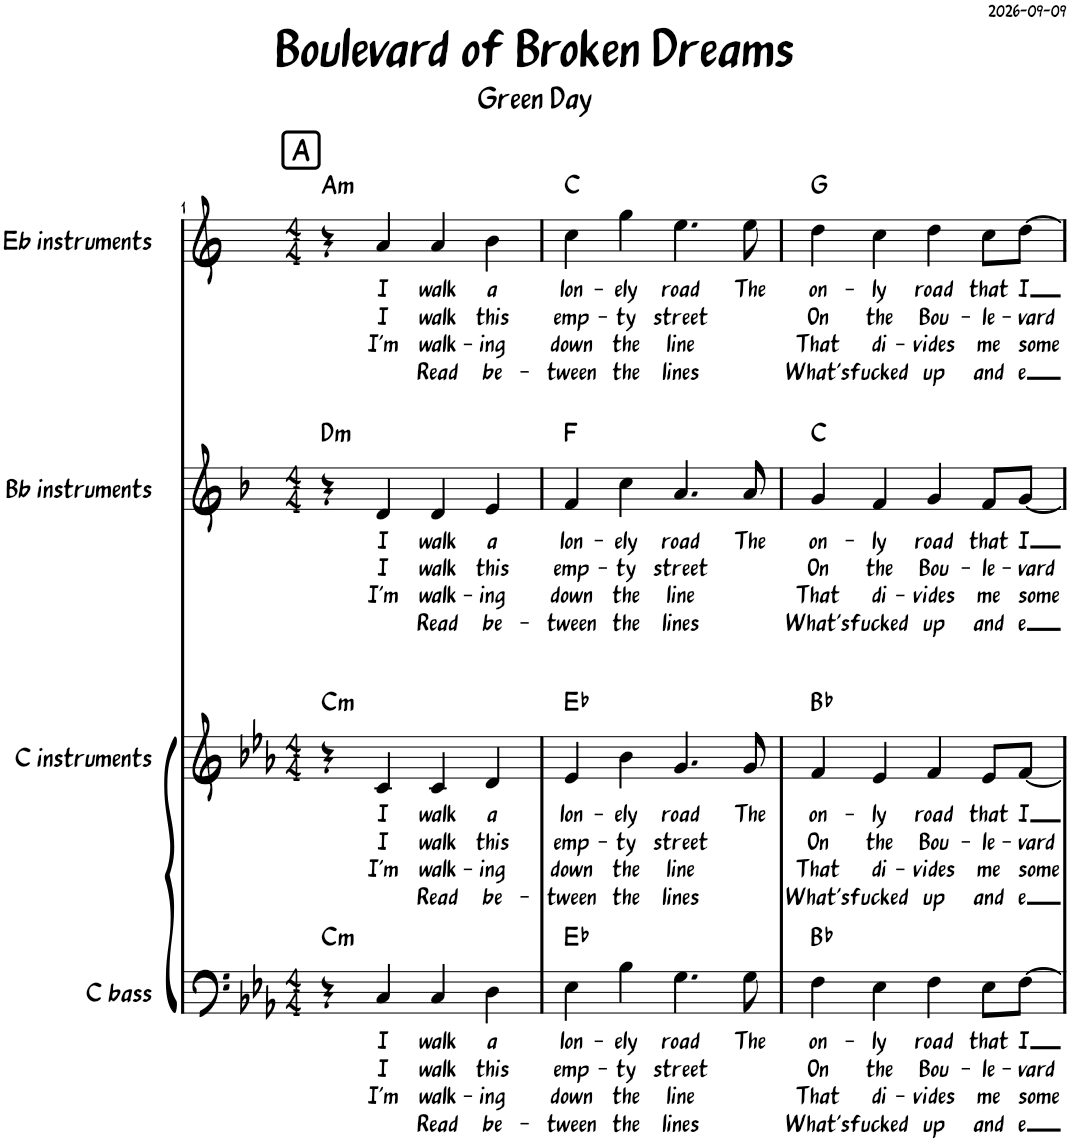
**kern	**text	**text	**text	**text	**harte	**kern	**text	**text	**text	**text	**harte	**kern	**text	**text	**text	**text	**harte	**kern	**text	**text	**text	**text	**harte
*part4	*part4	*part4	*part4	*part4	*part4	*part3	*part3	*part3	*part3	*part3	*part3	*part2	*part2	*part2	*part2	*part2	*part2	*part1	*part1	*part1	*part1	*part1	*part1
*staff4	*staff4	*staff4	*staff4	*staff4	*	*staff3	*staff3	*staff3	*staff3	*staff3	*	*staff2	*staff2	*staff2	*staff2	*staff2	*	*staff1	*staff1	*staff1	*staff1	*staff1	*
*I"C bass	*	*	*	*	*	*I"C instruments	*	*	*	*	*	*I"Bb instruments	*	*	*	*	*	*I"Eb instruments	*	*	*	*	*
*I'C bass	*	*	*	*	*	*I'C	*	*	*	*	*	*I'Bb	*	*	*	*	*	*I'Eb	*	*	*	*	*
*clefF4	*	*	*	*	*	*clefG2	*	*	*	*	*	*clefG2	*	*	*	*	*	*clefG2	*	*	*	*	*
*	*	*	*	*	*	*	*	*	*	*	*	*Trd1c2	*	*	*	*	*	*Trd5c9	*	*	*	*	*
*k[b-e-a-]	*	*	*	*	*	*k[b-e-a-]	*	*	*	*	*	*k[b-]	*	*	*	*	*	*k[]	*	*	*	*	*
*M4/4	*	*	*	*	*	*M4/4	*	*	*	*	*	*M4/4	*	*	*	*	*	*M4/4	*	*	*	*	*
!!LO:REH:place=s1:a:cj:fs=14:t=A
=1	=1	=1	=1	=1	=1	=1	=1	=1	=1	=1	=1	=1	=1	=1	=1	=1	=1	=1	=1	=1	=1	=1	=1
!	!	!	!	!	!LO:H:kt=m	!	!	!	!	!	!LO:H:kt=m	!	!	!	!	!	!LO:H:kt=m	!	!	!	!	!	!LO:H:kt=m
4r	.	.	.	.	C:min	4r	.	.	.	.	C:min	4r	.	.	.	.	D:min	4r	.	.	.	.	A:min
!	!LO:LY:b	!LO:LY:b	!LO:LY:b	!	!	!	!LO:LY:b	!LO:LY:b	!LO:LY:b	!	!	!	!LO:LY:b	!LO:LY:b	!LO:LY:b	!	!	!	!LO:LY:b	!LO:LY:b	!LO:LY:b	!	!
4C/	I	I	I'm	.	.	4c/	I	I	I'm	.	.	4d/	I	I	I'm	.	.	4a/	I	I	I'm	.	.
!	!LO:LY:b	!LO:LY:b	!LO:LY:b	!LO:LY:b	!	!	!LO:LY:b	!LO:LY:b	!LO:LY:b	!LO:LY:b	!	!	!LO:LY:b	!LO:LY:b	!LO:LY:b	!LO:LY:b	!	!	!LO:LY:b	!LO:LY:b	!LO:LY:b	!LO:LY:b	!
4C/	walk	walk	walk-	Read	.	4c/	walk	walk	walk-	Read	.	4d/	walk	walk	walk-	Read	.	4a/	walk	walk	walk-	Read	.
!	!LO:LY:b	!LO:LY:b	!LO:LY:b	!LO:LY:b	!	!	!LO:LY:b	!LO:LY:b	!LO:LY:b	!LO:LY:b	!	!	!LO:LY:b	!LO:LY:b	!LO:LY:b	!LO:LY:b	!	!	!LO:LY:b	!LO:LY:b	!LO:LY:b	!LO:LY:b	!
4D\	a	this	-ing	be-	.	4d/	a	this	-ing	be-	.	4e/	a	this	-ing	be-	.	4b\	a	this	-ing	be-	.
=2	=2	=2	=2	=2	=2	=2	=2	=2	=2	=2	=2	=2	=2	=2	=2	=2	=2	=2	=2	=2	=2	=2	=2
!	!LO:LY:b	!LO:LY:b	!LO:LY:b	!LO:LY:b	!	!	!LO:LY:b	!LO:LY:b	!LO:LY:b	!LO:LY:b	!	!	!LO:LY:b	!LO:LY:b	!LO:LY:b	!LO:LY:b	!	!	!LO:LY:b	!LO:LY:b	!LO:LY:b	!LO:LY:b	!
4E-\	lon-	emp-	down	-tween	Eb:maj	4e-/	lon-	emp-	down	-tween	Eb:maj	4f/	lon-	emp-	down	-tween	F:maj	4cc\	lon-	emp-	down	-tween	C:maj
!	!LO:LY:b	!LO:LY:b	!LO:LY:b	!LO:LY:b	!	!	!LO:LY:b	!LO:LY:b	!LO:LY:b	!LO:LY:b	!	!	!LO:LY:b	!LO:LY:b	!LO:LY:b	!LO:LY:b	!	!	!LO:LY:b	!LO:LY:b	!LO:LY:b	!LO:LY:b	!
4B-\	-ely	-ty	the	the	.	4b-\	-ely	-ty	the	the	.	4cc\	-ely	-ty	the	the	.	4gg\	-ely	-ty	the	the	.
!	!LO:LY:b	!LO:LY:b	!LO:LY:b	!LO:LY:b	!	!	!LO:LY:b	!LO:LY:b	!LO:LY:b	!LO:LY:b	!	!	!LO:LY:b	!LO:LY:b	!LO:LY:b	!LO:LY:b	!	!	!LO:LY:b	!LO:LY:b	!LO:LY:b	!LO:LY:b	!
4.G\	road	street	line	lines	.	4.g/	road	street	line	lines	.	4.a/	road	street	line	lines	.	4.ee\	road	street	line	lines	.
!	!LO:LY:b	!	!	!	!	!	!LO:LY:b	!	!	!	!	!	!LO:LY:b	!	!	!	!	!	!LO:LY:b	!	!	!	!
8G\	The	.	.	.	.	8g/	The	.	.	.	.	8a/	The	.	.	.	.	8ee\	The	.	.	.	.
=3	=3	=3	=3	=3	=3	=3	=3	=3	=3	=3	=3	=3	=3	=3	=3	=3	=3	=3	=3	=3	=3	=3	=3
!	!LO:LY:b	!LO:LY:b	!LO:LY:b	!LO:LY:b	!	!	!LO:LY:b	!LO:LY:b	!LO:LY:b	!LO:LY:b	!	!	!LO:LY:b	!LO:LY:b	!LO:LY:b	!LO:LY:b	!	!	!LO:LY:b	!LO:LY:b	!LO:LY:b	!LO:LY:b	!
4F\	on-	On	That	What's	Bb:maj	4f/	on-	On	That	What's	Bb:maj	4g/	on-	On	That	What's	C:maj	4dd\	on-	On	That	What's	G:maj
!	!LO:LY:b	!LO:LY:b	!LO:LY:b	!LO:LY:b	!	!	!LO:LY:b	!LO:LY:b	!LO:LY:b	!LO:LY:b	!	!	!LO:LY:b	!LO:LY:b	!LO:LY:b	!LO:LY:b	!	!	!LO:LY:b	!LO:LY:b	!LO:LY:b	!LO:LY:b	!
4E-\	-ly	the	di-	fucked	.	4e-/	-ly	the	di-	fucked	.	4f/	-ly	the	di-	fucked	.	4cc\	-ly	the	di-	fucked	.
!	!LO:LY:b	!LO:LY:b	!LO:LY:b	!LO:LY:b	!	!	!LO:LY:b	!LO:LY:b	!LO:LY:b	!LO:LY:b	!	!	!LO:LY:b	!LO:LY:b	!LO:LY:b	!LO:LY:b	!	!	!LO:LY:b	!LO:LY:b	!LO:LY:b	!LO:LY:b	!
4F\	road	Bou-	-vides	up	.	4f/	road	Bou-	-vides	up	.	4g/	road	Bou-	-vides	up	.	4dd\	road	Bou-	-vides	up	.
!	!LO:LY:b	!LO:LY:b	!LO:LY:b	!LO:LY:b	!	!	!LO:LY:b	!LO:LY:b	!LO:LY:b	!LO:LY:b	!	!	!LO:LY:b	!LO:LY:b	!LO:LY:b	!LO:LY:b	!	!	!LO:LY:b	!LO:LY:b	!LO:LY:b	!LO:LY:b	!
8E-\L	that	-le-	me	and	.	8e-/L	that	-le-	me	and	.	8f/L	that	-le-	me	and	.	8cc\L	that	-le-	me	and	.
!	!LO:LY:b	!LO:LY:b	!LO:LY:b	!LO:LY:b	!	!	!LO:LY:b	!LO:LY:b	!LO:LY:b	!LO:LY:b	!	!	!LO:LY:b	!LO:LY:b	!LO:LY:b	!LO:LY:b	!	!	!LO:LY:b	!LO:LY:b	!LO:LY:b	!LO:LY:b	!
[8F\J	I	-vard	-some	e	.	[8f/J	I	-vard	-some	e	.	[8g/J	I	-vard	-some	e	.	[8dd\J	I	-vard	-some	e	.
=	=	=	=	=	=	=	=	=	=	=	=	=	=	=	=	=	=	=	=	=	=	=	=
*-	*-	*-	*-	*-	*-	*-	*-	*-	*-	*-	*-	*-	*-	*-	*-	*-	*-	*-	*-	*-	*-	*-	*-
